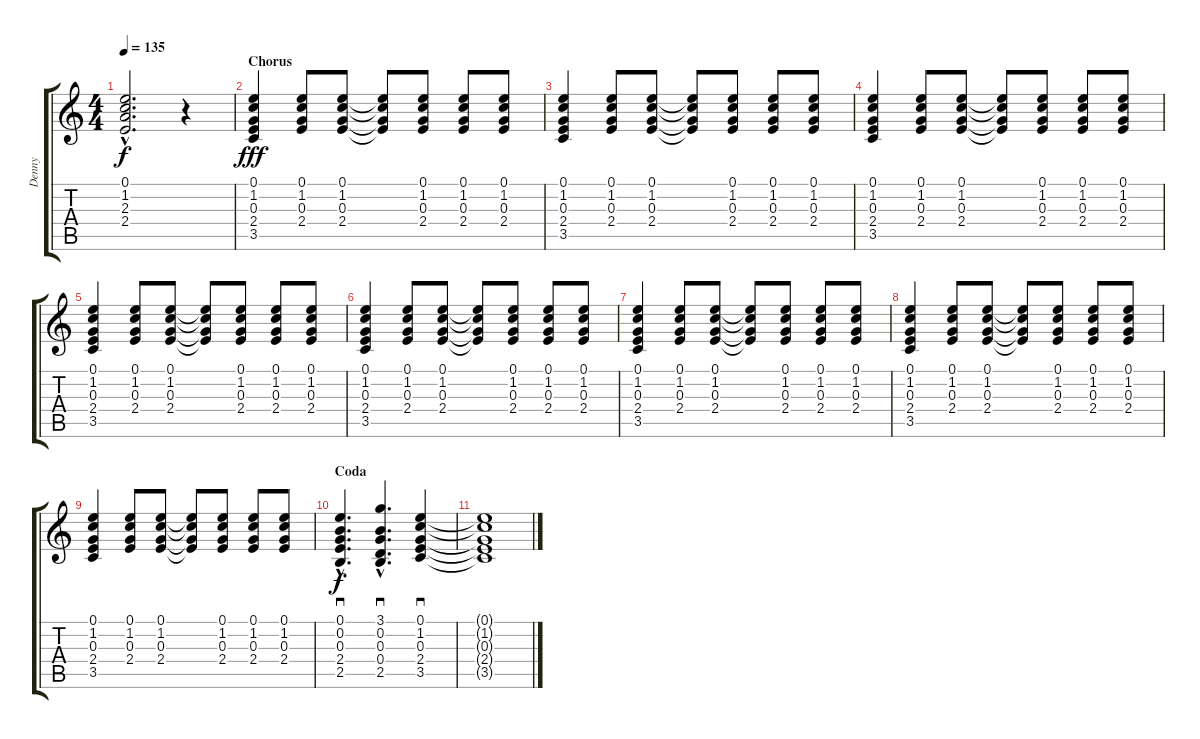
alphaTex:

\track ("Denny" "Denny") {instrument acousticguitarsteel}
\staff {score tabs}
\tuning (E4 B3 G3 D3 A2 E2) {hide}
\ts (4 4)
\tempo 135
\clef g2
\ks c
(0.1{hac t} 1.2{hac t} 2.3{hac t} 2.4{hac t}).2{d dy f} r.4 |
\section ("" "Chorus")
(0.1 1.2 0.3 2.4 3.5).4{dy fff} (0.1 1.2 0.3 2.4).8 (0.1 1.2 0.3 2.4).8 (0.1{t} 1.2{t} 0.3{t} 2.4{t}).8 (0.1 1.2 0.3 2.4).8 (0.1 1.2 0.3 2.4).8 (0.1 1.2 0.3 2.4).8 |
(0.1 1.2 0.3 2.4 3.5).4 (0.1 1.2 0.3 2.4).8 (0.1 1.2 0.3 2.4).8 (0.1{t} 1.2{t} 0.3{t} 2.4{t}).8 (0.1 1.2 0.3 2.4).8 (0.1 1.2 0.3 2.4).8 (0.1 1.2 0.3 2.4).8 |
(0.1 1.2 0.3 2.4 3.5).4 (0.1 1.2 0.3 2.4).8 (0.1 1.2 0.3 2.4).8 (0.1{t} 1.2{t} 0.3{t} 2.4{t}).8 (0.1 1.2 0.3 2.4).8 (0.1 1.2 0.3 2.4).8 (0.1 1.2 0.3 2.4).8 |
(0.1 1.2 0.3 2.4 3.5).4 (0.1 1.2 0.3 2.4).8 (0.1 1.2 0.3 2.4).8 (0.1{t} 1.2{t} 0.3{t} 2.4{t}).8 (0.1 1.2 0.3 2.4).8 (0.1 1.2 0.3 2.4).8 (0.1 1.2 0.3 2.4).8 |
(0.1 1.2 0.3 2.4 3.5).4 (0.1 1.2 0.3 2.4).8 (0.1 1.2 0.3 2.4).8 (0.1{t} 1.2{t} 0.3{t} 2.4{t}).8 (0.1 1.2 0.3 2.4).8 (0.1 1.2 0.3 2.4).8 (0.1 1.2 0.3 2.4).8 |
(0.1 1.2 0.3 2.4 3.5).4 (0.1 1.2 0.3 2.4).8 (0.1 1.2 0.3 2.4).8 (0.1{t} 1.2{t} 0.3{t} 2.4{t}).8 (0.1 1.2 0.3 2.4).8 (0.1 1.2 0.3 2.4).8 (0.1 1.2 0.3 2.4).8 |
(0.1 1.2 0.3 2.4 3.5).4 (0.1 1.2 0.3 2.4).8 (0.1 1.2 0.3 2.4).8 (0.1{t} 1.2{t} 0.3{t} 2.4{t}).8 (0.1 1.2 0.3 2.4).8 (0.1 1.2 0.3 2.4).8 (0.1 1.2 0.3 2.4).8 |
(0.1 1.2 0.3 2.4 3.5).4 (0.1 1.2 0.3 2.4).8 (0.1 1.2 0.3 2.4).8 (0.1{t} 1.2{t} 0.3{t} 2.4{t}).8 (0.1 1.2 0.3 2.4).8 (0.1 1.2 0.3 2.4).8 (0.1 1.2 0.3 2.4).8 |
\section ("" "Coda")
(0.1{hac} 0.2{hac} 0.3{hac} 2.4{hac} 2.5{hac}).4{d sd dy f} (3.1{hac} 0.2{hac} 0.3{hac} 0.4{hac} 2.5{hac}).4{d sd} (0.1 1.2 0.3 2.4 3.5).4{sd} |
(0.1{t} 1.2{t} 0.3{t} 2.4{t} 3.5{t}).1
